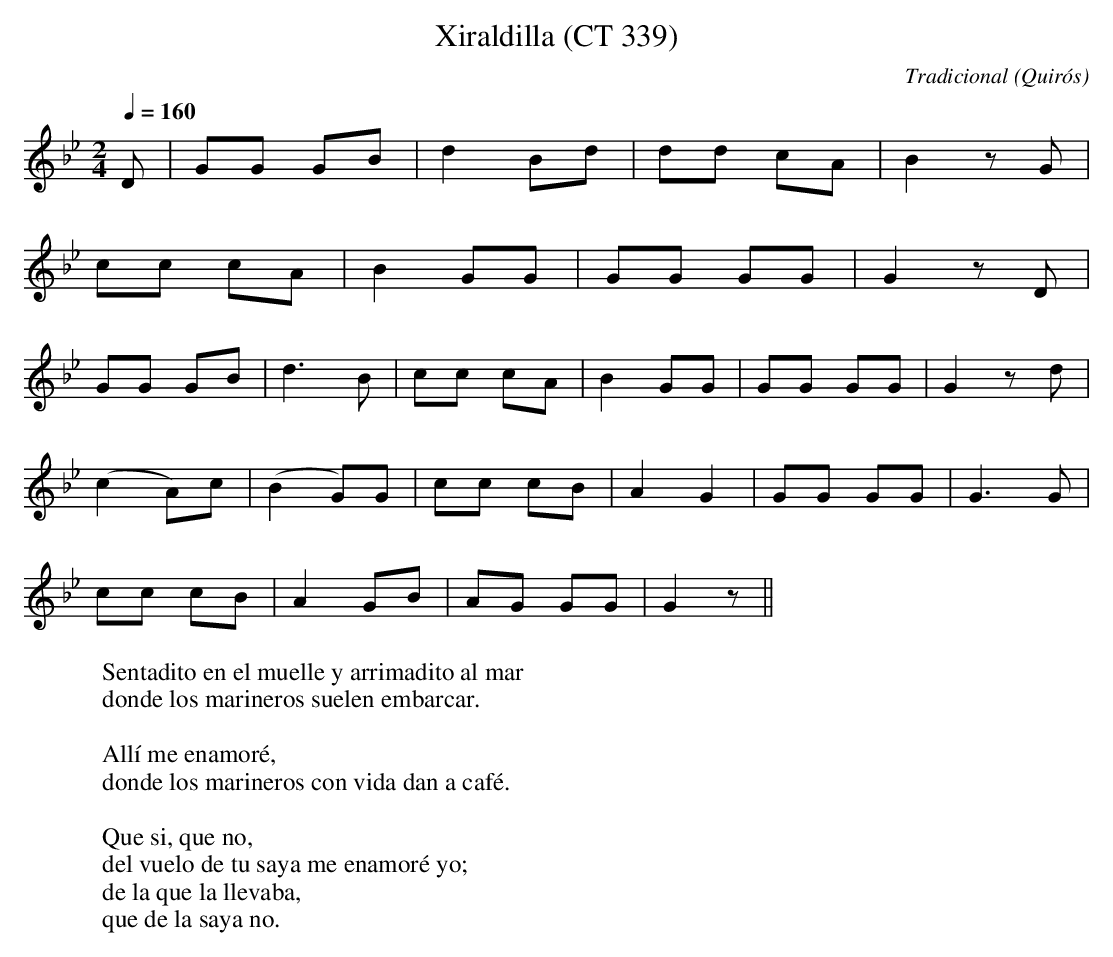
X:1
T:Xiraldilla (CT 339)
C:Tradicional
O:Quirós
M:2/4
L:1/8
Q:1/4=160
K:Gm
D|GG GB|d2 Bd|dd cA|B2 zG|
cc cA|B2 GG|GG GG|G2 zD|
GG GB|d3 B|cc cA|B2 GG|GG GG|G2 zd|
(c2 A)c|(B2 G)G|cc cB|A2 G2|GG GG|G3 G|
cc cB|A2 GB|AG GG|G2 z||
W:Sentadito en el muelle y arrimadito al mar
W:donde los marineros suelen embarcar.
W:
W:Allí me enamoré,
W:donde los marineros con vida dan a café.
W:
W:Que si, que no,
W:del vuelo de tu saya me enamoré yo;
W:de la que la llevaba,
W:que de la saya no.
W:
